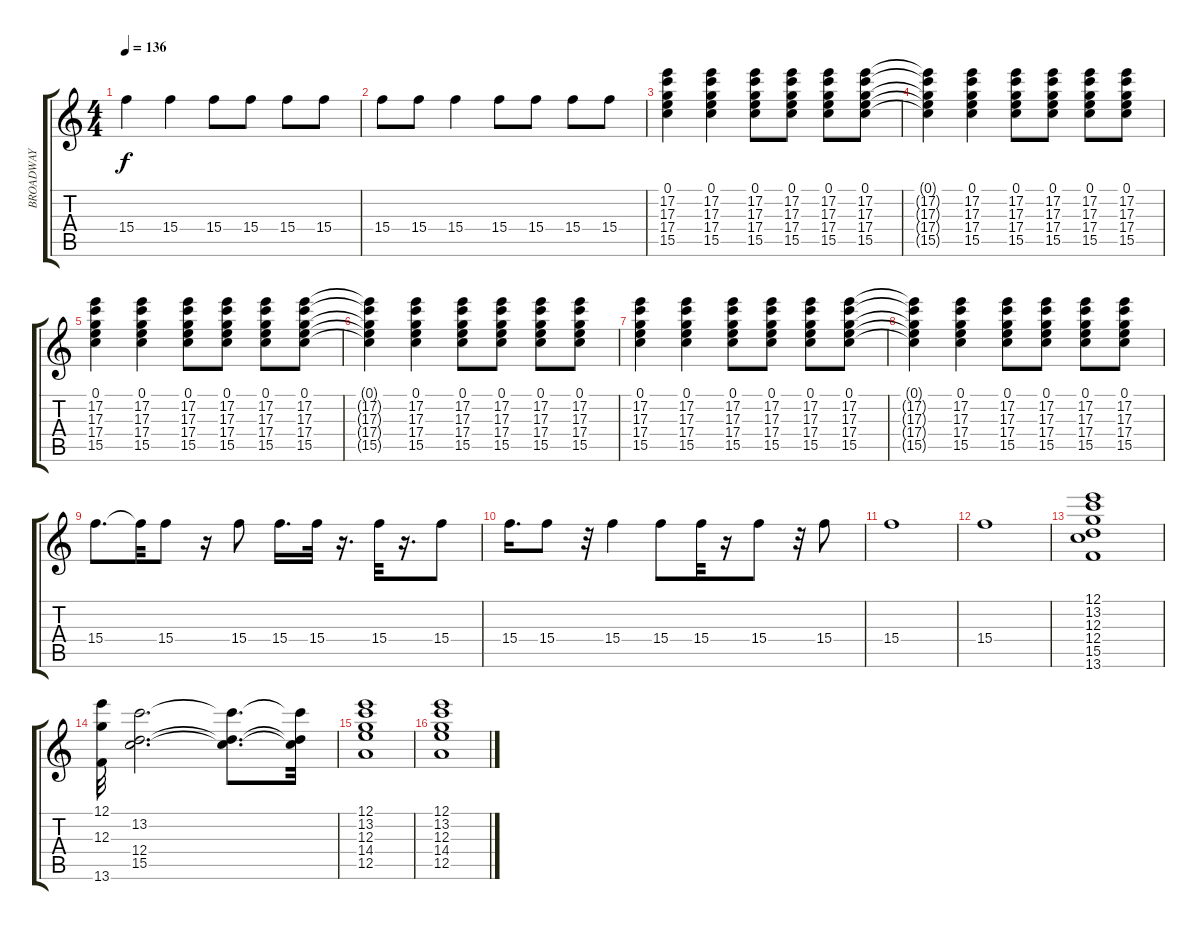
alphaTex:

\track ("BROADWAY" "BROADWAY") {instrument acousticguitarsteel}
\staff {score tabs}
\tuning (E4 B3 G3 D3 A2 E2) {hide}
\ts (4 4)
\tempo 136
\clef g2
\ks c
15.4.4{dy f} 15.4.4 15.4.8 15.4.8 15.4.8 15.4.8 |
15.4.8 15.4.8 15.4.4 15.4.8 15.4.8 15.4.8 15.4.8 |
(0.1 17.2 17.3 17.4 15.5).4 (0.1 17.2 17.3 17.4 15.5).4 (0.1 17.2 17.3 17.4 15.5).8 (0.1 17.2 17.3 17.4 15.5).8 (0.1 17.2 17.3 17.4 15.5).8 (0.1 17.2 17.3 17.4 15.5).8 |
(0.1{t} 17.2{t} 17.3{t} 17.4{t} 15.5{t}).4 (0.1 17.2 17.3 17.4 15.5).4 (0.1 17.2 17.3 17.4 15.5).8 (0.1 17.2 17.3 17.4 15.5).8 (0.1 17.2 17.3 17.4 15.5).8 (0.1 17.2 17.3 17.4 15.5).8 |
(0.1 17.2 17.3 17.4 15.5).4 (0.1 17.2 17.3 17.4 15.5).4 (0.1 17.2 17.3 17.4 15.5).8 (0.1 17.2 17.3 17.4 15.5).8 (0.1 17.2 17.3 17.4 15.5).8 (0.1 17.2 17.3 17.4 15.5).8 |
(0.1{t} 17.2{t} 17.3{t} 17.4{t} 15.5{t}).4 (0.1 17.2 17.3 17.4 15.5).4 (0.1 17.2 17.3 17.4 15.5).8 (0.1 17.2 17.3 17.4 15.5).8 (0.1 17.2 17.3 17.4 15.5).8 (0.1 17.2 17.3 17.4 15.5).8 |
(0.1 17.2 17.3 17.4 15.5).4 (0.1 17.2 17.3 17.4 15.5).4 (0.1 17.2 17.3 17.4 15.5).8 (0.1 17.2 17.3 17.4 15.5).8 (0.1 17.2 17.3 17.4 15.5).8 (0.1 17.2 17.3 17.4 15.5).8 |
(0.1{t} 17.2{t} 17.3{t} 17.4{t} 15.5{t}).4 (0.1 17.2 17.3 17.4 15.5).4 (0.1 17.2 17.3 17.4 15.5).8 (0.1 17.2 17.3 17.4 15.5).8 (0.1 17.2 17.3 17.4 15.5).8 (0.1 17.2 17.3 17.4 15.5).8 |
15.4.8{d} 15.4{t}.32 15.4.8 r.16 15.4.8 15.4.16{d} 15.4.32 r.16{d} 15.4.32 r.16{d} 15.4.8 |
15.4.16{d} 15.4.8 r.32 15.4.4 15.4.8 15.4.32 r.16 15.4.8 r.32 15.4.8 |
15.4.1 |
15.4.1 |
(12.1 13.2 12.3 12.4 15.5 13.6).1 |
(12.1 12.3 13.6).32 (13.2 12.4 15.5).2{d} (13.2{t} 12.4{t} 15.5{t}).8{d} (13.2{t} 12.4{t} 15.5{t}).32 |
(12.1 13.2 12.3 14.4 12.5).1 |
(12.1 13.2 12.3 14.4 12.5).1
